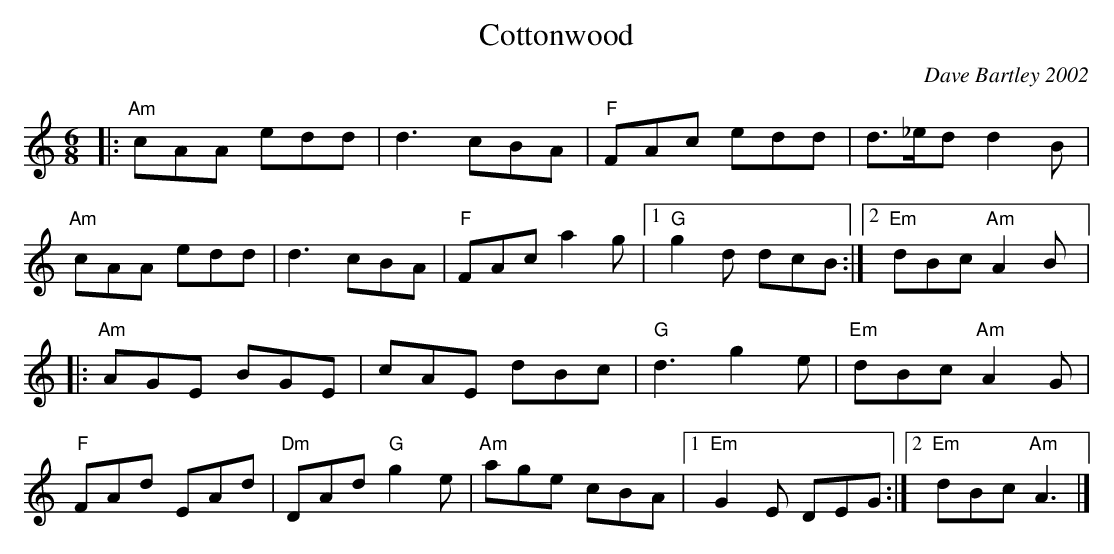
X:1
T: Cottonwood
C: Dave Bartley 2002
M:6/8
K:Am
K:Am
M:6/8
L:1/16
|:"Am"c2A2A2 e2d2d2 | d6 c2B2A2 |"F" F2A2c2 e2d2d2 | d3_ed2 d4 B2 |
"Am" c2A2A2 e2d2d2 | d6 c2B2A2 |"F" F2A2c2 a4 g2 |1"G" g4 d2 d2c2B2 :|2"Em" d2B2c2 "Am" A4 B2 |:
"Am"A2G2E2 B2G2E2 | c2A2E2 d2B2c2 |"G" d6 g4 e2 |"Em" d2B2c2 "Am" A4 G2 |
"F"F2A2d2 E2A2d2 |"Dm" D2A2d2 "G" g4e2 |"Am" a2g2e2 c2B2A2 |1"Em" G4 E2 D2E2G2 :|2"Em" d2B2c2 "Am" A6 |]
